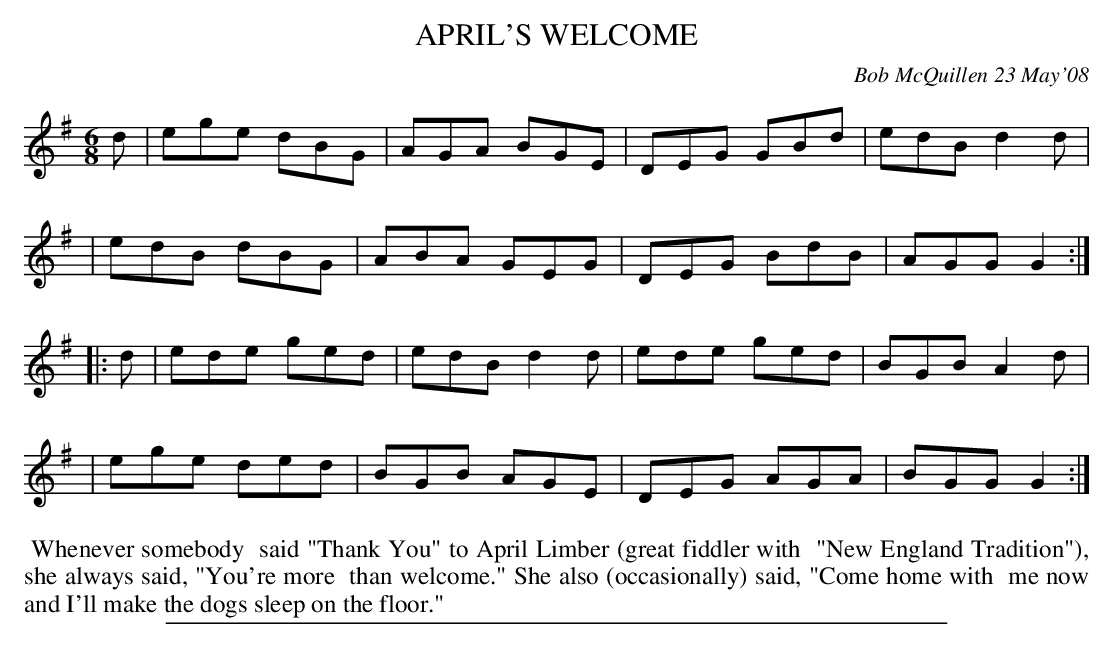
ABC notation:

X:1
T: APRIL'S WELCOME
C: Bob McQuillen 23 May'08
M: 6/8
L: 1/8
K: G
d \
| ege dBG | AGA BGE | DEG GBd | edB d2d |
| edB dBG | ABA GEG | DEG BdB | AGG G2 :|
|: d \
| ede ged | edB d2d | ede ged | BGB A2d |
| ege ded | BGB AGE | DEG AGA | BGG G2 :|
